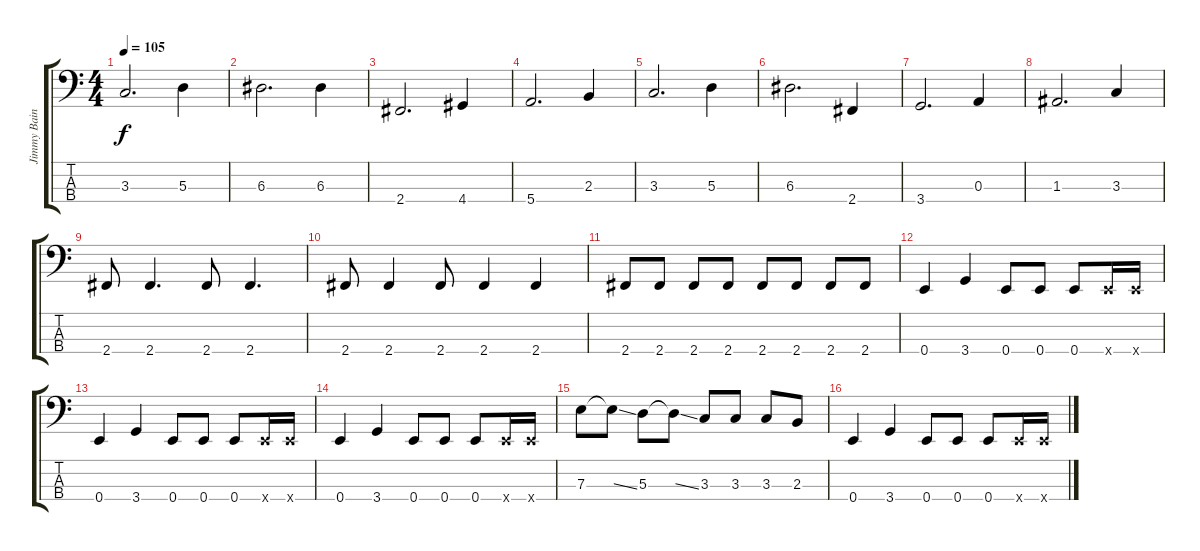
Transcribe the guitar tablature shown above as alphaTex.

\track ("Jimmy Bain" "Jimmy Bain") {instrument electricbasspick}
\staff {score tabs}
\tuning (G2 D2 A1 E1) {hide}
\ts (4 4)
\tempo 105
\clef f4
\ks c
3.3.2{d dy f} 5.3.4 |
6.3.2{d} 6.3.4 |
2.4.2{d} 4.4.4 |
5.4.2{d} 2.3.4 |
3.3.2{d} 5.3.4 |
6.3.2{d} 2.4.4 |
3.4.2{d} 0.3.4 |
1.3.2{d} 3.3.4 |
2.4.8 2.4.4{d} 2.4.8 2.4.4{d} |
2.4.8 2.4.4 2.4.8 2.4.4 2.4.4 |
2.4.8 2.4.8 2.4.8 2.4.8 2.4.8 2.4.8 2.4.8 2.4.8 |
0.4.4 3.4.4 0.4.8 0.4.8 0.4.8 0.4{x}.16 0.4{x}.16 |
0.4.4 3.4.4 0.4.8 0.4.8 0.4.8 0.4{x}.16 0.4{x}.16 |
0.4.4 3.4.4 0.4.8 0.4.8 0.4.8 0.4{x}.16 0.4{x}.16 |
7.3.8 7.3{ss t}.8 5.3.8 5.3{ss t}.8 3.3.8 3.3.8 3.3.8 2.3.8 |
0.4.4 3.4.4 0.4.8 0.4.8 0.4.8 0.4{x}.16 0.4{x}.16
